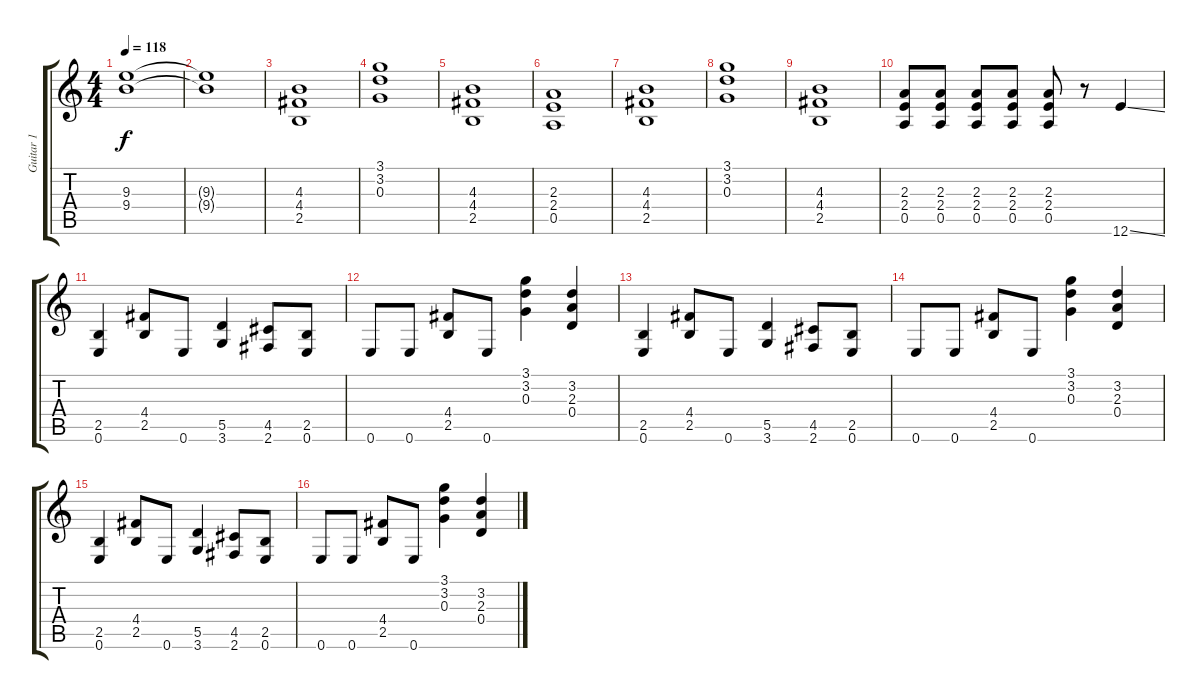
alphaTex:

\track ("Guitar 1" "Guitar 1") {instrument overdrivenguitar}
\staff {score tabs}
\tuning (E4 B3 G3 D3 A2 E2) {hide}
\ts (4 4)
\tempo 118
\clef g2
\ks c
(9.3 9.4).1{dy f} |
(9.3{t} 9.4{t}).1 |
(4.3 4.4 2.5).1 |
(3.1 3.2 0.3).1 |
(4.3 4.4 2.5).1 |
(2.3 2.4 0.5).1 |
(4.3 4.4 2.5).1 |
(3.1 3.2 0.3).1 |
(4.3 4.4 2.5).1 |
(2.3 2.4 0.5).8 (2.3 2.4 0.5).8 (2.3 2.4 0.5).8 (2.3 2.4 0.5).8 (2.3 2.4 0.5).8 r.8 12.6{ss}.4 |
(2.5 0.6).4 (4.4 2.5).8 0.6.8 (5.5 3.6).4 (4.5 2.6).8 (2.5 0.6).8 |
0.6.8 0.6.8 (4.4 2.5).8 0.6.8 (3.1 3.2 0.3).4 (3.2 2.3 0.4).4 |
(2.5 0.6).4 (4.4 2.5).8 0.6.8 (5.5 3.6).4 (4.5 2.6).8 (2.5 0.6).8 |
0.6.8 0.6.8 (4.4 2.5).8 0.6.8 (3.1 3.2 0.3).4 (3.2 2.3 0.4).4 |
(2.5 0.6).4 (4.4 2.5).8 0.6.8 (5.5 3.6).4 (4.5 2.6).8 (2.5 0.6).8 |
0.6.8 0.6.8 (4.4 2.5).8 0.6.8 (3.1 3.2 0.3).4 (3.2 2.3 0.4).4
